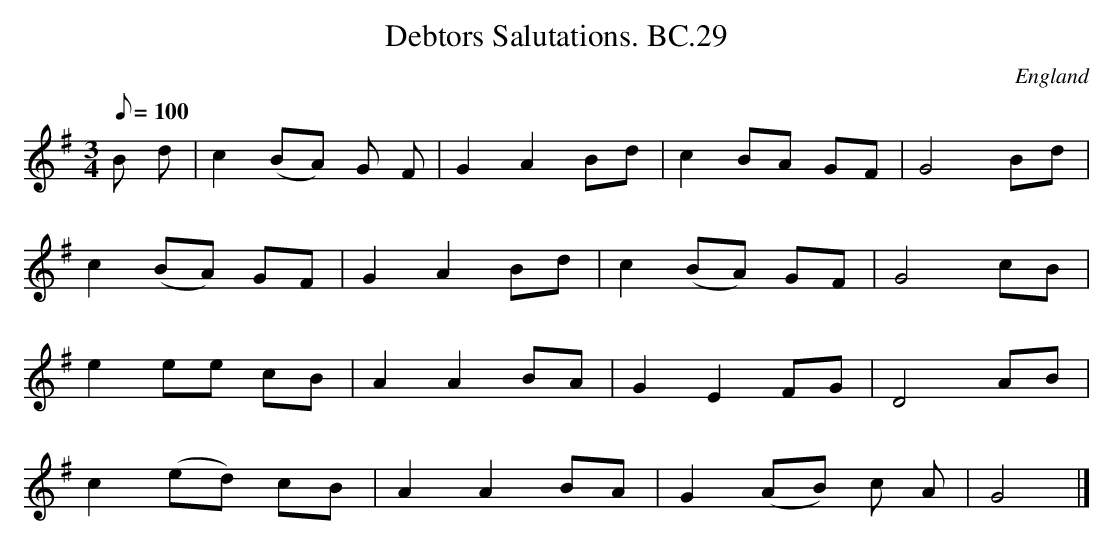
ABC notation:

X:1
T:Debtors Salutations. BC.29
M:3/4
L:1/8
Q:1/8=100
O:England
K:G major
B d|c2 (BA) G F|G2 A2 Bd|c2 BA GF|G4 Bd|!
c2 (BA) GF|G2 A2 Bd|c2 (BA) GF|G4 cB|!
e2 ee cB|A2 A2 BA|G2 E2 FG|D4 AB|!
c2 (ed) cB|A2 A2 BA|G2 (AB) c A|G4|]
